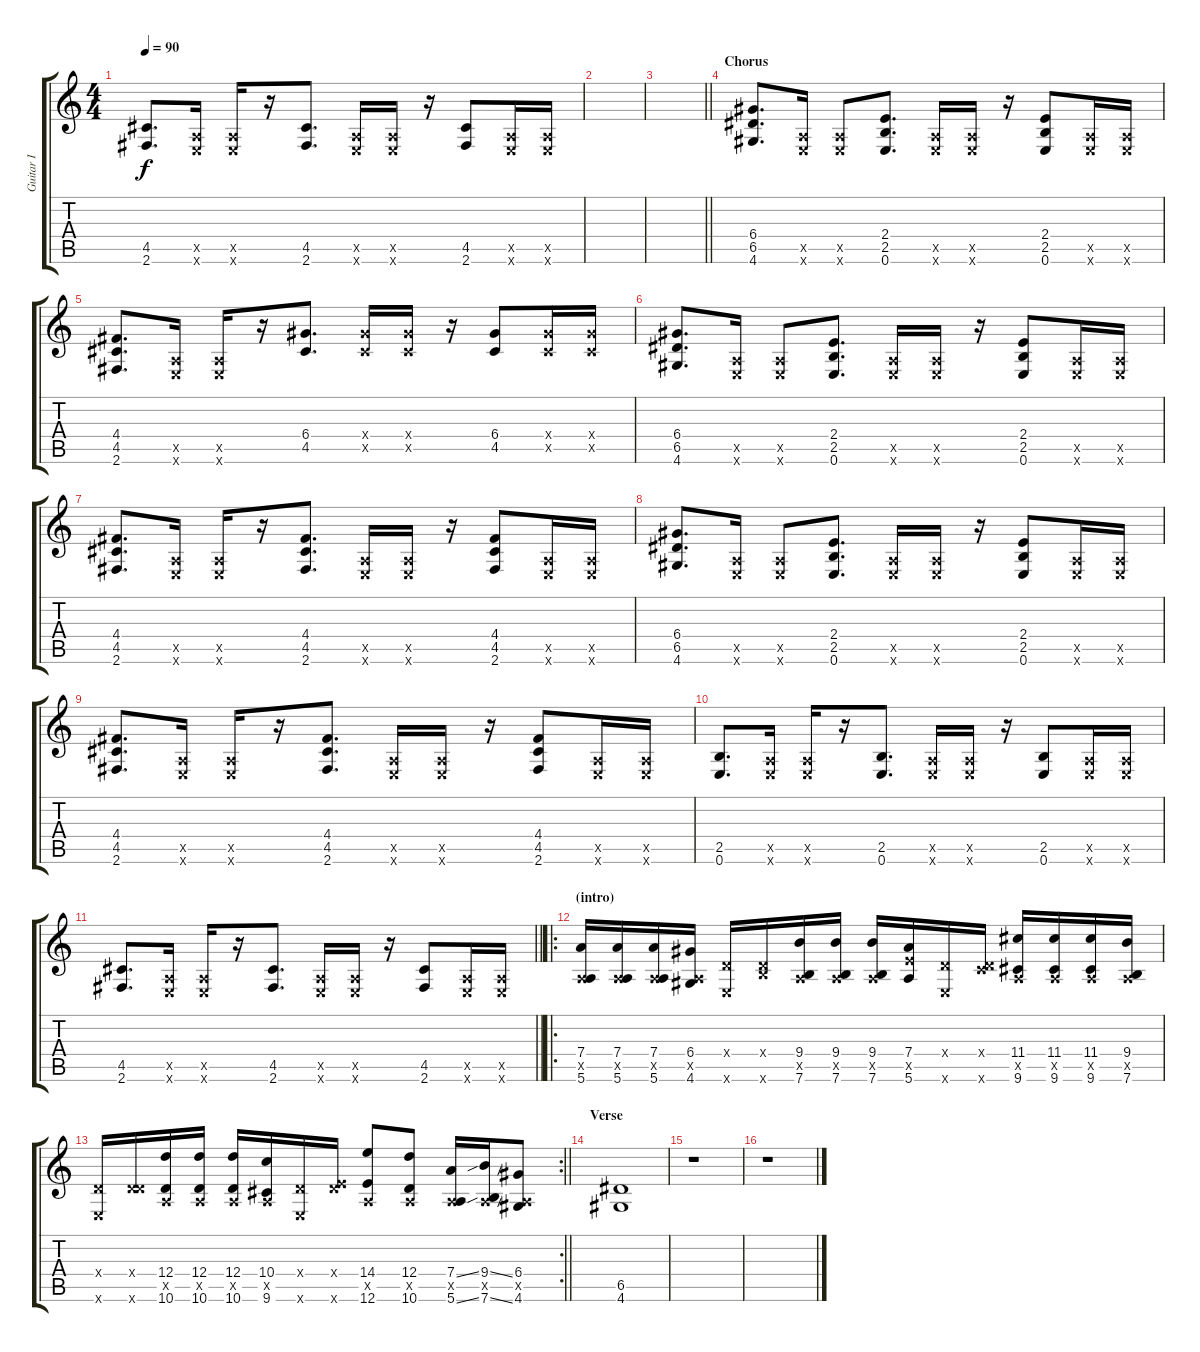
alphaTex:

\track ("Guitar I" "Guitar I") {instrument distortionguitar}
\staff {score tabs}
\tuning (E4 B3 G3 D3 A2 E2) {hide}
\ts (4 4)
\tempo 90
\clef g2
\ks c
(4.5 2.6).8{d dy f} (0.5{x} 0.6{x}).16 (0.5{x} 0.6{x}).16 r.16 (4.5 2.6).8{d} (0.5{x} 0.6{x}).16 (0.5{x} 0.6{x}).16 r.16 (4.5 2.6).8 (0.5{x} 0.6{x}).16 (0.5{x} 0.6{x}).16 |
|
\barLineRight lightlight
|
\section ("" "Chorus")
(6.4 6.5 4.6).8{d} (0.5{x} 0.6{x}).16 (0.5{x} 0.6{x}).8 (2.4 2.5 0.6).8{d} (0.5{x} 0.6{x}).16 (0.5{x} 0.6{x}).16 r.16 (2.4 2.5 0.6).8 (0.5{x} 0.6{x}).16 (0.5{x} 0.6{x}).16 |
(4.4 4.5 2.6).8{d} (0.5{x} 0.6{x}).16 (0.5{x} 0.6{x}).16 r.16 (6.4 4.5).8{d} (6.4{x} 4.5{x}).16 (6.4{x} 4.5{x}).16 r.16 (6.4 4.5).8 (6.4{x} 4.5{x}).16 (6.4{x} 4.5{x}).16 |
(6.4 6.5 4.6).8{d} (0.5{x} 0.6{x}).16 (0.5{x} 0.6{x}).8 (2.4 2.5 0.6).8{d} (0.5{x} 0.6{x}).16 (0.5{x} 0.6{x}).16 r.16 (2.4 2.5 0.6).8 (0.5{x} 0.6{x}).16 (0.5{x} 0.6{x}).16 |
(4.4 4.5 2.6).8{d} (0.5{x} 0.6{x}).16 (0.5{x} 0.6{x}).16 r.16 (4.4 4.5 2.6).8{d} (0.5{x} 0.6{x}).16 (0.5{x} 0.6{x}).16 r.16 (4.4 4.5 2.6).8 (0.5{x} 0.6{x}).16 (0.5{x} 0.6{x}).16 |
(6.4 6.5 4.6).8{d} (0.5{x} 0.6{x}).16 (0.5{x} 0.6{x}).8 (2.4 2.5 0.6).8{d} (0.5{x} 0.6{x}).16 (0.5{x} 0.6{x}).16 r.16 (2.4 2.5 0.6).8 (0.5{x} 0.6{x}).16 (0.5{x} 0.6{x}).16 |
(4.4 4.5 2.6).8{d} (0.5{x} 0.6{x}).16 (0.5{x} 0.6{x}).16 r.16 (4.4 4.5 2.6).8{d} (0.5{x} 0.6{x}).16 (0.5{x} 0.6{x}).16 r.16 (4.4 4.5 2.6).8 (0.5{x} 0.6{x}).16 (0.5{x} 0.6{x}).16 |
(2.5 0.6).8{d} (0.5{x} 0.6{x}).16 (0.5{x} 0.6{x}).16 r.16 (2.5 0.6).8{d} (0.5{x} 0.6{x}).16 (0.5{x} 0.6{x}).16 r.16 (2.5 0.6).8 (0.5{x} 0.6{x}).16 (0.5{x} 0.6{x}).16 |
\barLineRight lightlight
(4.5 2.6).8{d} (0.5{x} 0.6{x}).16 (0.5{x} 0.6{x}).16 r.16 (4.5 2.6).8{d} (0.5{x} 0.6{x}).16 (0.5{x} 0.6{x}).16 r.16 (4.5 2.6).8 (0.5{x} 0.6{x}).16 (0.5{x} 0.6{x}).16 |
\ro
\section ("" "(intro)")
(7.4 0.5{x} 5.6).16 (7.4 0.5{x} 5.6).16 (7.4 0.5{x} 5.6).16 (6.4 0.5{x} 4.6).16 (0.4{x} 0.6{x}).16 (0.4{x} 7.6{x}).16 (9.4 0.5{x} 7.6).16 (9.4 0.5{x} 7.6).16 (9.4 0.5{x} 7.6).16 (7.4 7.5{x} 5.6).16 (0.4{x} 0.6{x}).16 (0.4{x} 8.6{x}).16 (11.4 0.5{x} 9.6).16 (11.4 0.5{x} 9.6).16 (11.4 0.5{x} 9.6).16 (9.4 0.5{x} 7.6).16 |
\rc 2
\barLineRight lightlight
(0.4{x} 0.6{x}).16 (0.4{x} 10.6{x}).16 (12.4 0.5{x} 10.6).16 (12.4 0.5{x} 10.6).16 (12.4 0.5{x} 10.6).16 (10.4 0.5{x} 9.6).16 (0.4{x} 0.6{x}).16 (0.4{x} 12.6{x}).16 (14.4 0.5{x} 12.6).8 (12.4 0.5{x} 10.6).8 (7.4{ss} 0.5{x} 5.6{ss}).16 (9.4{ss} 0.5{x} 7.6{ss}).16 (6.4 0.5{x} 4.6).8 |
\section ("" "Verse")
(6.5 4.6).1 |
r.1 |
r.1
